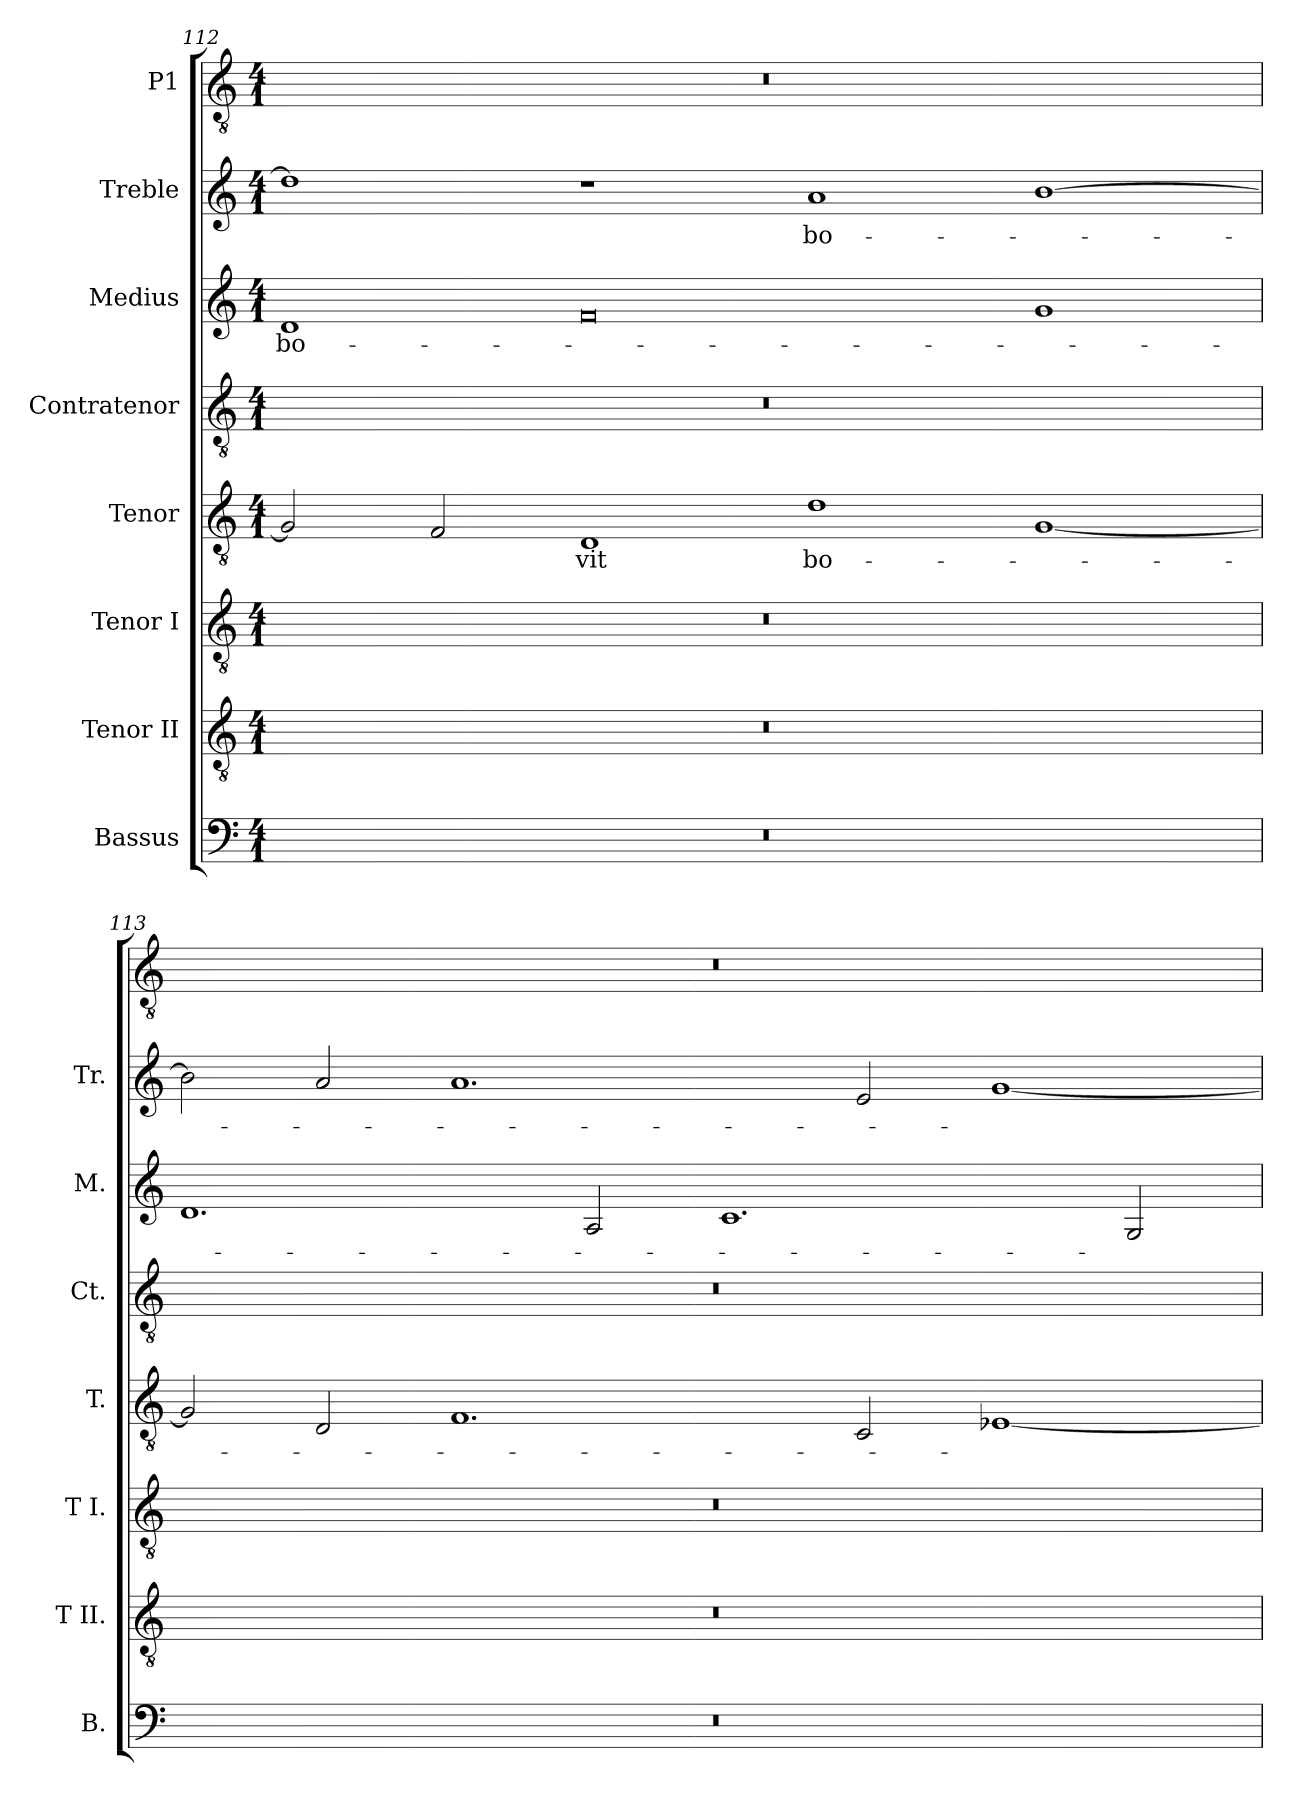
**kern	**kern	**kern	**kern	**text	**kern	**kern	**text	**kern	**text	**kern
*part8	*part7	*part6	*part5	*part5	*part4	*part3	*part3	*part2	*part2	*part1
*staff8	*staff7	*staff6	*staff5	*staff5	*staff4	*staff3	*staff3	*staff2	*staff2	*staff1
*I"Bassus	*I"Tenor II	*I"Tenor I	*I"Tenor	*	*I"Contratenor	*I"Medius	*	*I"Treble	*	*I"P1
*I'B.	*I'T II.	*I'T I.	*I'T.	*	*I'Ct.	*I'M.	*	*I'Tr.	*	*
*clefF4	*clefGv2	*clefGv2	*clefGv2	*	*clefGv2	*clefG2	*	*clefG2	*	*clefGv2
*	*ITrd7c12	*ITrd7c12	*ITrd7c12	*	*ITrd7c12	*	*	*	*	*ITrd7c12
*k[]	*k[]	*k[]	*k[]	*	*k[]	*k[]	*	*k[]	*	*k[]
*C:	*C:	*C:	*C:	*	*C:	*C:	*	*C:	*	*C:
*M4/1	*M4/1	*M4/1	*M4/1	*	*M4/1	*M4/1	*	*M4/1	*	*M4/1
=112	=112	=112	=112	=112	=112	=112	=112	=112	=112	=112
!LO:N:vis=1	!LO:N:vis=1	!LO:N:vis=1	!	!	!LO:N:vis=1	!	!	!	!	!
!	!	!	!	!	!	!	!LO:LY:b:color=#000000	!	!	!LO:N:vis=1
00r	00r	00r	2GGi/]	.	00r	1di	bo-	1ddi]	.	00r
.	.	.	2FFi/	.	.	.	.	.	.	.
!	!	!	!	!LO:LY:b:color=#000000	!	!	!	!	!	!
.	.	.	1DDi	-vit	.	0fi	.	1r	.	.
!	!	!	!	!LO:LY:b:color=#000000	!	!	!	!	!	!
!	!	!	!	!	!	!	!	!	!LO:LY:b:color=#000000	!
.	.	.	1Di	bo-	.	.	.	1ai	bo-	.
.	.	.	[<1GGi	.	.	1gi	.	[>1bi	.	.
=113`	=113`	=113`	=113`	=113`	=113`	=113`	=113`	=113`	=113`	=113`
!LO:N:vis=1	!LO:N:vis=1	!LO:N:vis=1	!	!	!LO:N:vis=1	!	!	!	!	!LO:N:vis=1
00r	00r	00r	2GGi/]	.	00r	1.di	.	2bi\]	.	00r
.	.	.	2DDi/	.	.	.	.	2ai/	.	.
.	.	.	1.FFi	.	.	.	.	1.ai	.	.
.	.	.	.	.	.	2Ai/	.	.	.	.
.	.	.	.	.	.	1.ci	.	.	.	.
.	.	.	2CCi/	.	.	.	.	2ei/	.	.
.	.	.	[<1EE-Xi	.	.	.	.	[<1gi	.	.
.	.	.	.	.	.	2Gi/	.	.	.	.
=`	=`	=`	=`	=`	=`	=`	=`	=`	=`	=`
*-	*-	*-	*-	*-	*-	*-	*-	*-	*-	*-
